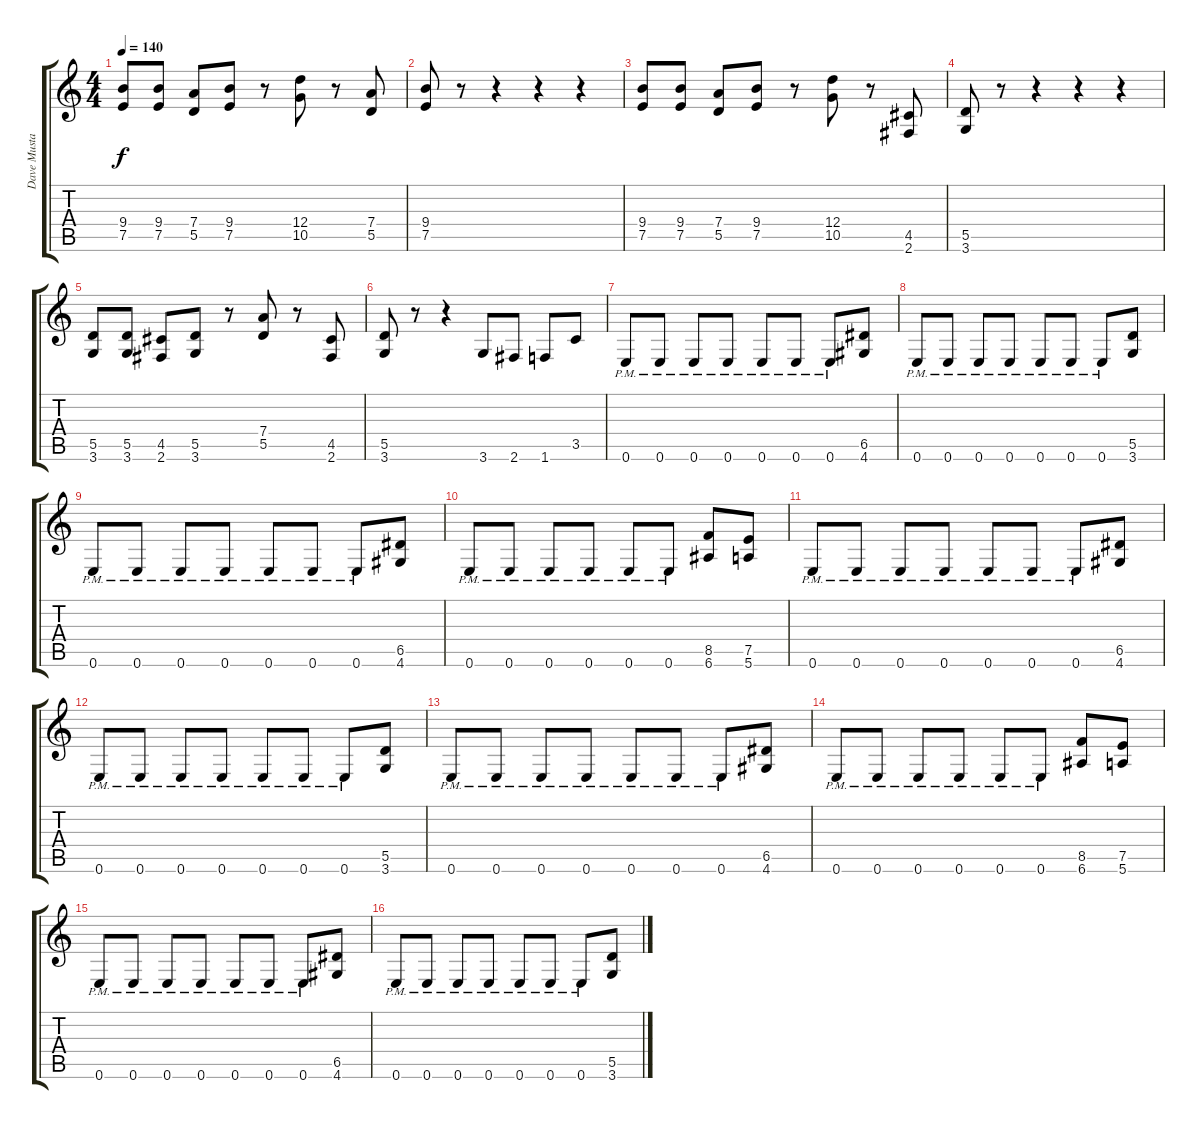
\track ("Dave Mustaine" "Dave Musta") {instrument distortionguitar}
\staff {score tabs}
\tuning (E4 B3 G3 D3 A2 E2) {hide}
\ts (4 4)
\tempo 140
\clef g2
\ks c
(9.4 7.5).8{dy f} (9.4 7.5).8 (7.4 5.5).8 (9.4 7.5).8 r.8 (12.4 10.5).8 r.8 (7.4 5.5).8 |
(9.4 7.5).8 r.8 r.4 r.4 r.4 |
(9.4 7.5).8 (9.4 7.5).8 (7.4 5.5).8 (9.4 7.5).8 r.8 (12.4 10.5).8 r.8 (4.5 2.6).8 |
(5.5 3.6).8 r.8 r.4 r.4 r.4 |
(5.5 3.6).8 (5.5 3.6).8 (4.5 2.6).8 (5.5 3.6).8 r.8 (7.4 5.5).8 r.8 (4.5 2.6).8 |
(5.5 3.6).8 r.8 r.4 3.6.8 2.6.8 1.6.8 3.5.8 |
0.6{pm}.8{volume 10} 0.6{pm}.8 0.6{pm}.8 0.6{pm}.8 0.6{pm}.8 0.6{pm}.8 0.6{pm}.8 (6.5 4.6).8 |
0.6{pm}.8 0.6{pm}.8 0.6{pm}.8 0.6{pm}.8 0.6{pm}.8 0.6{pm}.8 0.6{pm}.8 (5.5 3.6).8 |
0.6{pm}.8 0.6{pm}.8 0.6{pm}.8 0.6{pm}.8 0.6{pm}.8 0.6{pm}.8 0.6{pm}.8 (6.5 4.6).8 |
0.6{pm}.8 0.6{pm}.8 0.6{pm}.8 0.6{pm}.8 0.6{pm}.8 0.6{pm}.8 (8.5 6.6).8{volume 10} (7.5 5.6).8 |
0.6{pm}.8 0.6{pm}.8 0.6{pm}.8 0.6{pm}.8 0.6{pm}.8 0.6{pm}.8 0.6{pm}.8 (6.5 4.6).8 |
0.6{pm}.8 0.6{pm}.8 0.6{pm}.8 0.6{pm}.8 0.6{pm}.8 0.6{pm}.8 0.6{pm}.8 (5.5 3.6).8 |
0.6{pm}.8 0.6{pm}.8 0.6{pm}.8 0.6{pm}.8 0.6{pm}.8 0.6{pm}.8 0.6{pm}.8 (6.5 4.6).8 |
0.6{pm}.8 0.6{pm}.8 0.6{pm}.8 0.6{pm}.8 0.6{pm}.8 0.6{pm}.8 (8.5 6.6).8 (7.5 5.6).8 |
0.6{pm}.8 0.6{pm}.8 0.6{pm}.8 0.6{pm}.8 0.6{pm}.8 0.6{pm}.8 0.6{pm}.8 (6.5 4.6).8 |
0.6{pm}.8 0.6{pm}.8 0.6{pm}.8 0.6{pm}.8 0.6{pm}.8 0.6{pm}.8 0.6{pm}.8 (5.5 3.6).8
